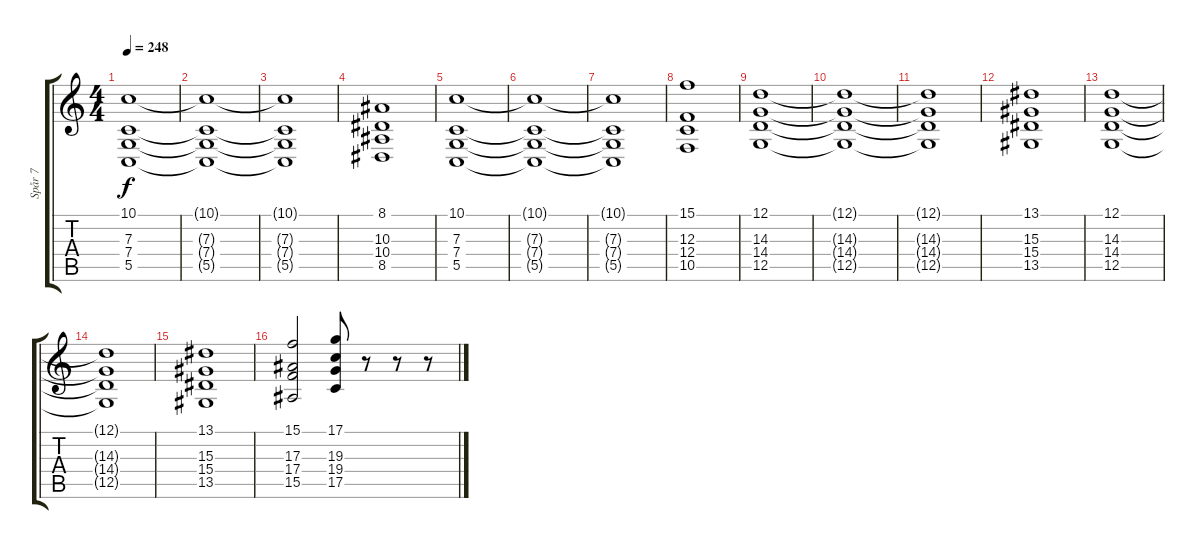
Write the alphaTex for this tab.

\track ("Spår 7" "Spår 7") {instrument stringensemble1}
\staff {score tabs}
\tuning (D4 A3 F3 C3 G2 C2) {hide}
\ts (4 4)
\tempo 248
\clef g2
\ks c
(10.1 7.3 7.4 5.5).1{dy f} |
(10.1{t} 7.3{t} 7.4{t} 5.5{t}).1 |
(10.1{t} 7.3{t} 7.4{t} 5.5{t}).1 |
(8.1 10.3 10.4 8.5).1 |
(10.1 7.3 7.4 5.5).1 |
(10.1{t} 7.3{t} 7.4{t} 5.5{t}).1 |
(10.1{t} 7.3{t} 7.4{t} 5.5{t}).1 |
(15.1 12.3 12.4 10.5).1 |
(12.1 14.3 14.4 12.5).1 |
(12.1{t} 14.3{t} 14.4{t} 12.5{t}).1 |
(12.1{t} 14.3{t} 14.4{t} 12.5{t}).1 |
(13.1 15.3 15.4 13.5).1 |
(12.1 14.3 14.4 12.5).1 |
(12.1{t} 14.3{t} 14.4{t} 12.5{t}).1 |
(13.1 15.3 15.4 13.5).1 |
(15.1 17.3 17.4 15.5).2 (17.1 19.3 19.4 17.5).8 r.8 r.8 r.8
